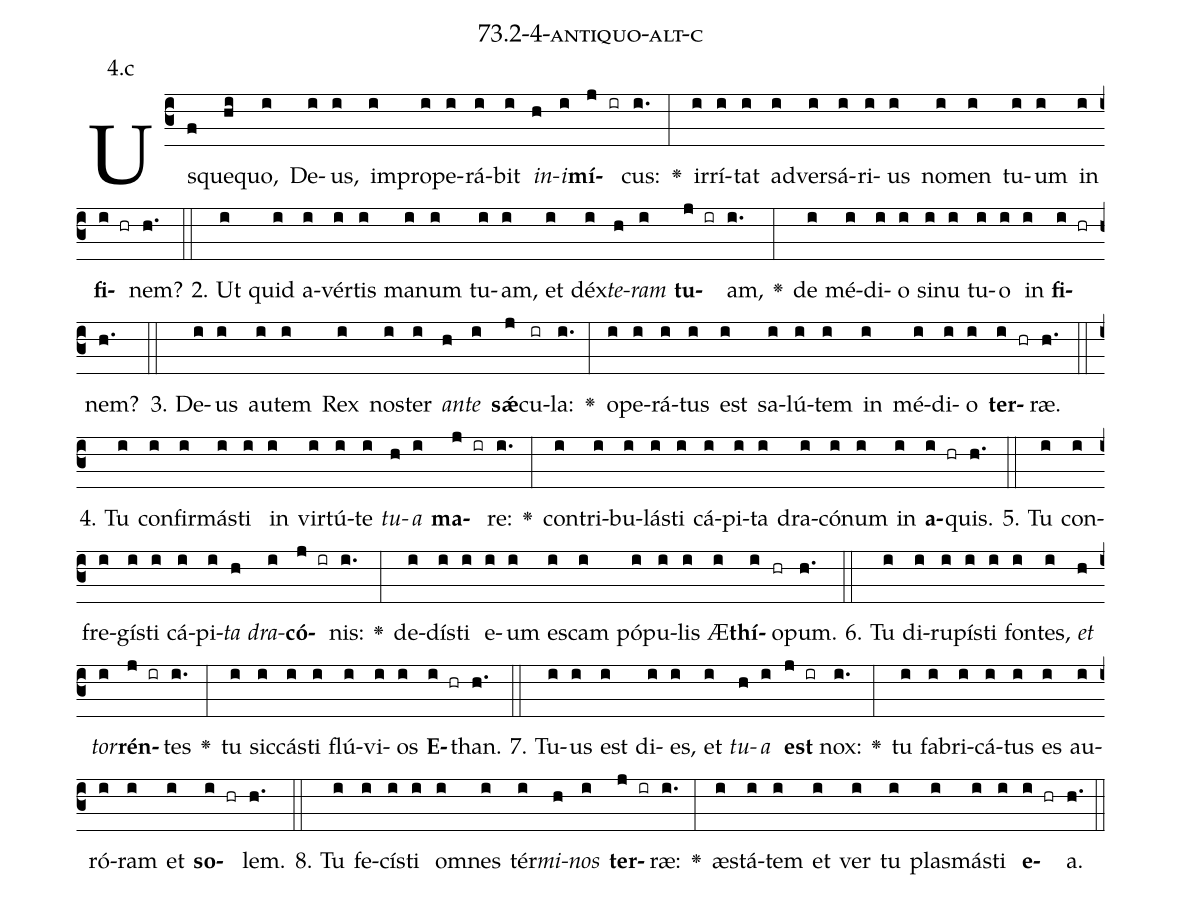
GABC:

name: 73.2-4-antiquo-alt-c;
annotation: 4.c;
%%
(c3)Us(f)que(hi)quo,(i) De(i)us,(i) im(i)pro(i)pe(i)rá(i)bit(i) <i>in</i>(h)<i>i</i>(i)<b>mí</b>(j ir)cus:(i.) <v>\greheightstar</v>(:) ir(i)rí(i)tat(i) ad(i)ver(i)sá(i)ri(i)us(i) no(i)men(i) tu(i)um(i) in(i) <b>fi</b>(i hr)nem?(h.) (::)
2. Ut(i) quid(i) a(i)vér(i)tis(i) ma(i)num(i) tu(i)am,(i) et(i) déx(i)<i>te</i>(h)<i>ram</i>(i) <b>tu</b>(j ir)am,(i.) <v>\greheightstar</v>(:) de(i) mé(i)di(i)o(i) si(i)nu(i) tu(i)o(i) in(i) <b>fi</b>(i hr)nem?(h.) (::)
3. De(i)us(i) au(i)tem(i) Rex(i) nos(i)ter(i) <i>an</i>(h)<i>te</i>(i) <b>sǽ</b>(j)cu(ir)la:(i.) <v>\greheightstar</v>(:) o(i)pe(i)rá(i)tus(i) est(i) sa(i)lú(i)tem(i) in(i) mé(i)di(i)o(i) <b>ter</b>(i hr)ræ.(h.) (::)
4. Tu(i) con(i)fir(i)más(i)ti(i) in(i) vir(i)tú(i)te(i) <i>tu</i>(h)<i>a</i>(i) <b>ma</b>(j ir)re:(i.) <v>\greheightstar</v>(:) con(i)tri(i)bu(i)lás(i)ti(i) cá(i)pi(i)ta(i) dra(i)có(i)num(i) in(i) <b>a</b>(i hr)quis.(h.) (::)
5. Tu(i) con(i)fre(i)gís(i)ti(i) cá(i)pi(i)<i>ta</i>(h) <i>dra</i>(i)<b>có</b>(j ir)nis:(i.) <v>\greheightstar</v>(:) de(i)dís(i)ti(i) e(i)um(i) es(i)cam(i) pó(i)pu(i)lis(i) Æ(i)<b>thí</b>(i)o(hr)pum.(h.) (::)
6. Tu(i) di(i)ru(i)pís(i)ti(i) fon(i)tes,(i) <i>et</i>(h) <i>tor</i>(i)<b>rén</b>(j ir)tes(i.) <v>\greheightstar</v>(:) tu(i) sic(i)cás(i)ti(i) flú(i)vi(i)os(i) <b>E</b>(i hr)than.(h.) (::)
7. Tu(i)us(i) est(i) di(i)es,(i) et(i) <i>tu</i>(h)<i>a</i>(i) <b>est</b>(j ir) nox:(i.) <v>\greheightstar</v>(:) tu(i) fa(i)bri(i)cá(i)tus(i) es(i) au(i)ró(i)ram(i) et(i) <b>so</b>(i hr)lem.(h.) (::)
8. Tu(i) fe(i)cís(i)ti(i) om(i)nes(i) tér(i)<i>mi</i>(h)<i>nos</i>(i) <b>ter</b>(j ir)ræ:(i.) <v>\greheightstar</v>(:) æs(i)tá(i)tem(i) et(i) ver(i) tu(i) plas(i)más(i)ti(i) <b>e</b>(i hr)a.(h.) (::)
